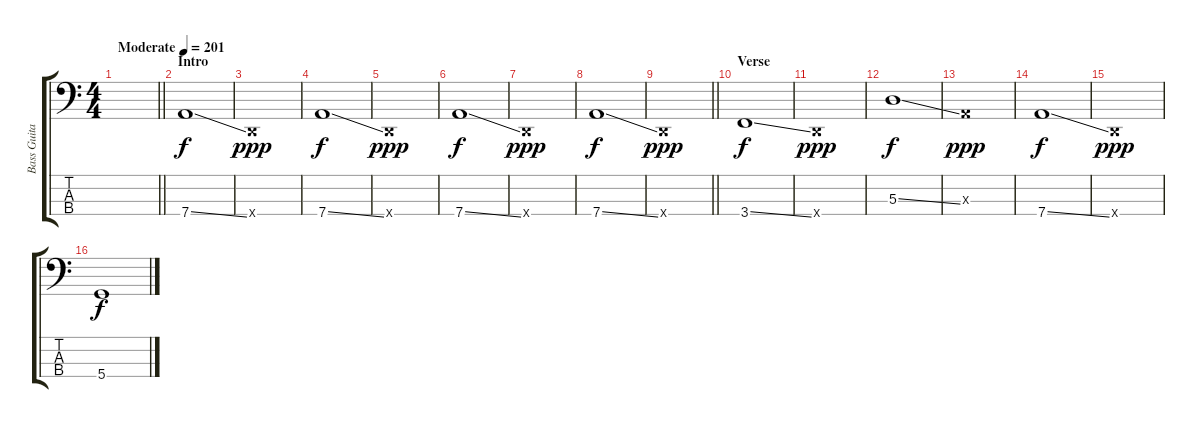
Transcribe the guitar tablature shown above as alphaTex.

\track ("Bass Guitar" "Bass Guita") {instrument electricbassfinger}
\staff {score tabs}
\tuning (G2 D2 A1 D1) {hide}
\ts (4 4)
\tempo (201 "Moderate")
\clef f4
\barLineRight lightlight
\ks c
|
\section ("" "Intro")
7.4{ss}.1 |
0.4{x}.1{dy ppp} |
7.4{ss}.1{dy f} |
0.4{x}.1{dy ppp} |
7.4{ss}.1{dy f} |
0.4{x}.1{dy ppp} |
7.4{ss}.1{dy f} |
\barLineRight lightlight
0.4{x}.1{dy ppp} |
\section ("" "Verse")
3.4{ss}.1{dy f} |
0.4{x}.1{dy ppp} |
5.3{ss}.1{dy f} |
0.3{x}.1{dy ppp} |
7.4{ss}.1{dy f} |
0.4{x}.1{dy ppp} |
5.4{ss}.1{dy f}
